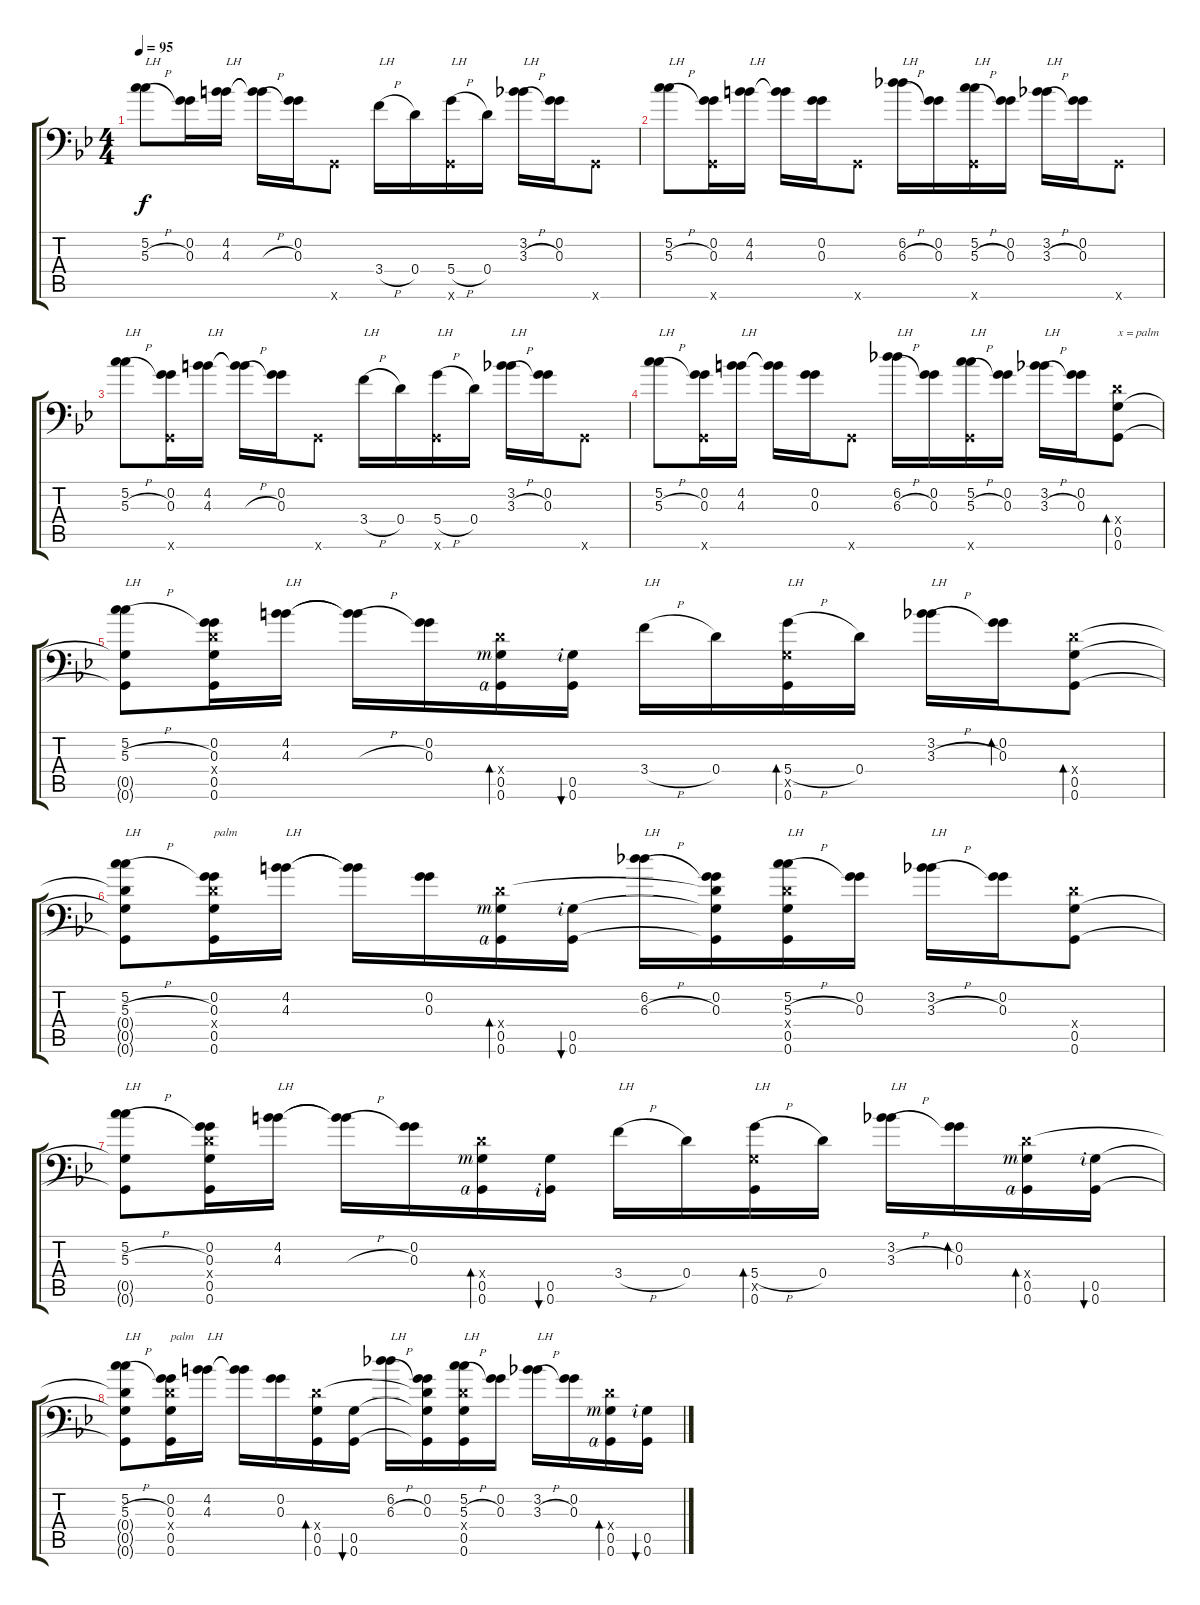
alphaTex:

\track "" {instrument acousticguitarsteel}
\staff {score tabs}
\tuning (D4 G3 G3 D3 G2 G1) {hide}
\ts (4 4)
\tempo 95
\clef f4
\ks bb
(5.2{h} 5.3{h}).8{txt "LH" dy f} (0.2 0.3).16 (4.2 4.3).16{txt "LH"} (4.2{h t} 4.3{h t}).16 (0.2 0.3).16 0.6{x}.8 3.4{h}.16{txt "LH"} 0.4.16 (5.4{h} 0.6{x}).16{txt "LH"} 0.4.16 (3.2{h} 3.3{h}).16{txt "LH"} (0.2 0.3).16 0.6{x}.8 |
(5.2{h} 5.3{h}).8{txt "LH"} (0.2 0.3 0.6{x}).16 (4.2 4.3).16{txt "LH"} (4.2{t} 4.3{t}).16 (0.2 0.3).16 0.6{x}.8 (6.2{h} 6.3{h}).16{txt "LH"} (0.2 0.3).16 (5.2{h} 5.3{h} 0.6{x}).16{txt "LH"} (0.2 0.3).16 (3.2{h} 3.3{h}).16{txt "LH"} (0.2 0.3).16 0.6{x}.8 |
(5.2{h} 5.3{h}).8{txt "LH"} (0.2 0.3 0.6{x}).16 (4.2 4.3).16{txt "LH"} (4.2{h t} 4.3{h t}).16 (0.2 0.3).16 0.6{x}.8 3.4{h}.16{txt "LH"} 0.4.16 (5.4{h} 0.6{x}).16{txt "LH"} 0.4.16 (3.2{h} 3.3{h}).16{txt "LH"} (0.2 0.3).16 0.6{x}.8 |
(5.2{h} 5.3{h}).8{txt "LH"} (0.2 0.3 0.6{x}).16 (4.2 4.3).16{txt "LH"} (4.2{t} 4.3{t}).16 (0.2 0.3).16 0.6{x}.8 (6.2{h} 6.3{h}).16{txt "LH"} (0.2 0.3).16 (5.2{h} 5.3{h} 0.6{x}).16{txt "LH"} (0.2 0.3).16 (3.2{h} 3.3{h}).16{txt "LH"} (0.2 0.3).16 (0.4{x} 0.5 0.6).8{bd 120 txt "x = palm"} |
(5.2{h} 5.3{h} 0.5{t} 0.6{t}).8{txt "LH"} (0.2 0.3 0.4{x} 0.5 0.6).16 (4.2 4.3).16{txt "LH"} (4.2{h t} 4.3{h t}).16 (0.2 0.3).16 (0.4{x} 0.5{rf 3} 0.6{rf 4}).16{bd 120} (0.5{rf 2} 0.6).16{bu 120} 3.4{h}.16{txt "LH"} 0.4.16 (5.4{h} 0.5{x} 0.6).16{bd 120 txt "LH"} 0.4.16 (3.2{h} 3.3{h}).16{txt "LH"} (0.2 0.3).16{bd 120} (0.4{x} 0.5 0.6).8{bd 120} |
(5.2{h} 5.3{h} 0.4{t} 0.5{t} 0.6{t}).8{txt "LH"} (0.2 0.3 0.4{x} 0.5 0.6).16{txt "palm"} (4.2 4.3).16{txt "LH"} (4.2{t} 4.3{t}).16 (0.2 0.3).16 (0.4{x} 0.5{rf 3} 0.6{rf 4}).16{bd 120} (0.5{rf 2} 0.6).16{bu 120} (6.2{h} 6.3{h}).16{txt "LH"} (0.2 0.3 0.4{t} 0.5{t} 0.6{t}).16 (5.2{h} 5.3{h} 0.4{x} 0.5 0.6).16{txt "LH"} (0.2 0.3).16 (3.2{h} 3.3{h}).16{txt "LH"} (0.2 0.3).16 (0.4{x} 0.5 0.6).8 |
(5.2{h} 5.3{h} 0.5{t} 0.6{t}).8{txt "LH"} (0.2 0.3 0.4{x} 0.5 0.6).16 (4.2 4.3).16{txt "LH"} (4.2{h t} 4.3{h t}).16 (0.2 0.3).16 (0.4{x} 0.5{rf 3} 0.6{rf 4}).16{bd 120} (0.5 0.6{rf 2}).16{bu 120} 3.4{h}.16{txt "LH"} 0.4.16 (5.4{h} 0.5{x} 0.6).16{bd 120 txt "LH"} 0.4.16 (3.2{h} 3.3{h}).16{txt "LH"} (0.2 0.3).16{bd 120} (0.4{x} 0.5{rf 3} 0.6{rf 4}).16{bd 120} (0.5{rf 2} 0.6).16{bu 120} |
(5.2{h} 5.3{h} 0.4{t} 0.5{t} 0.6{t}).8{txt "LH"} (0.2 0.3 0.4{x} 0.5 0.6).16{txt "palm"} (4.2 4.3).16{txt "LH"} (4.2{t} 4.3{t}).16 (0.2 0.3).16 (0.4{x} 0.5 0.6).16{bd 120} (0.5 0.6).16{bu 120} (6.2{h} 6.3{h}).16{txt "LH"} (0.2 0.3 0.4{t} 0.5{t} 0.6{t}).16 (5.2{h} 5.3{h} 0.4{x} 0.5 0.6).16{txt "LH"} (0.2 0.3).16 (3.2{h} 3.3{h}).16{txt "LH"} (0.2 0.3).16 (0.4{x} 0.5{rf 3} 0.6{rf 4}).16{bd 120} (0.5{rf 2} 0.6).16{bu 120}
